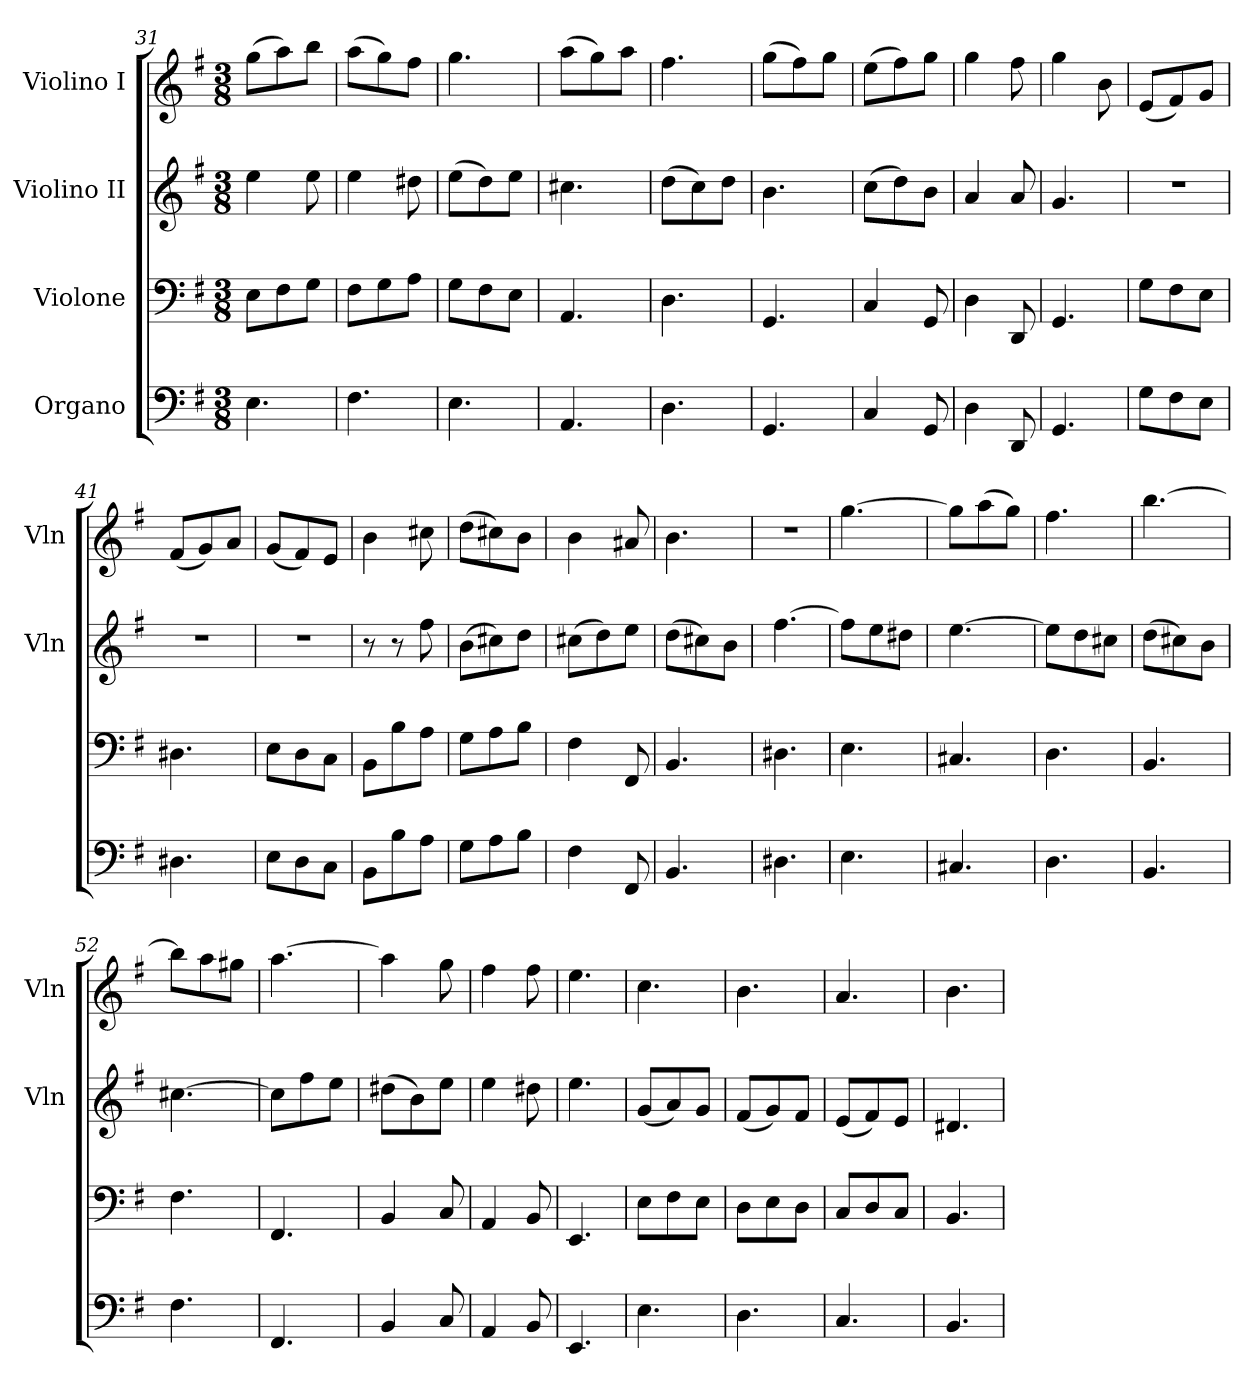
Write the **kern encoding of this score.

**kern	**kern	**kern	**kern
*part4	*part3	*part2	*part1
*staff4	*staff3	*staff2	*staff1
*I"Organo	*I"Violone	*I"Violino II	*I"Violino I
*	*	*I'Vln	*I'Vln
*clefF4	*clefF4	*clefG2	*clefG2
*k[f#]	*k[f#]	*k[f#]	*k[f#]
*M3/8	*M3/8	*M3/8	*M3/8
=31	=31	=31	=31
4.E	8EL	4ee	(8ggL
.	8F#	.	8aa)
.	8GJ	8ee	8bbJ
=32	=32	=32	=32
4.F#	8F#L	4ee	(8aaL
.	8G	.	8gg)
.	8AJ	8dd#X	8ff#J
=33	=33	=33	=33
4.E	8GL	(8eeL	4.gg
.	8F#	8dd)	.
.	8EJ	8eeJ	.
=34	=34	=34	=34
4.AA	4.AA	4.cc#X	(8aaL
.	.	.	8gg)
.	.	.	8aaJ
=35	=35	=35	=35
4.D	4.D	(8ddL	4.ff#
.	.	8cc)	.
.	.	8ddJ	.
=36	=36	=36	=36
4.GG	4.GG	4.b	(8ggL
.	.	.	8ff#)
.	.	.	8ggJ
=37	=37	=37	=37
4C	4C	(8ccL	(8eeL
.	.	8dd)	8ff#)
8GG	8GG	8bJ	8ggJ
=38	=38	=38	=38
4D	4D	4a	4gg
8DD	8DD	8a	8ff#
=39	=39	=39	=39
4.GG	4.GG	4.g	4gg
.	.	.	8b
=40	=40	=40	=40
8GL	8GL	4.r	(8eL
8F#	8F#	.	8f#)
8EJ	8EJ	.	8gJ
=41	=41	=41	=41
4.D#X	4.D#X	4.r	(8f#L
.	.	.	8g)
.	.	.	8aJ
=42	=42	=42	=42
8EL	8EL	4.r	(8gL
8D	8D	.	8f#)
8CJ	8CJ	.	8eJ
=43	=43	=43	=43
8BBL	8BBL	8r	4b
8B	8B	8r	.
8AJ	8AJ	8ff#	8cc#X
=44	=44	=44	=44
8GL	8GL	(8bL	(8ddL
8A	8A	8cc#X)	8cc#X)
8BJ	8BJ	8ddJ	8bJ
=45	=45	=45	=45
4F#	4F#	(8cc#XL	4b
.	.	8dd)	.
8FF#	8FF#	8eeJ	8a#X
=46	=46	=46	=46
4.BB	4.BB	(8ddL	4.b
.	.	8cc#X)	.
.	.	8bJ	.
=47	=47	=47	=47
4.D#X	4.D#X	[4.ff#	4.r
=48	=48	=48	=48
4.E	4.E	8ff#L]	[4.gg
.	.	8ee	.
.	.	8dd#XJ	.
=49	=49	=49	=49
4.C#X	4.C#X	[4.ee	8ggL]
.	.	.	(8aa
.	.	.	8ggJ)
=50	=50	=50	=50
4.D	4.D	8eeL]	4.ff#
.	.	8dd	.
.	.	8cc#XJ	.
=51	=51	=51	=51
4.BB	4.BB	(8ddL	[4.bb
.	.	8cc#X)	.
.	.	8bJ	.
=52	=52	=52	=52
4.F#	4.F#	[4.cc#X	8bbL]
.	.	.	8aa
.	.	.	8gg#XJ
=53	=53	=53	=53
4.FF#	4.FF#	8cc#L]	[4.aa
.	.	8ff#	.
.	.	8eeJ	.
=54	=54	=54	=54
4BB	4BB	(8dd#XL	4aa]
.	.	8b)	.
8C	8C	8eeJ	8gg
=55	=55	=55	=55
4AA	4AA	4ee	4ff#
8BB	8BB	8dd#X	8ff#
=56	=56	=56	=56
4.EE	4.EE	4.ee	4.ee
=57	=57	=57	=57
4.E	8EL	(8gL	4.cc
.	8F#	8a)	.
.	8EJ	8gJ	.
=58	=58	=58	=58
4.D	8DL	(8f#L	4.b
.	8E	8g)	.
.	8DJ	8f#J	.
=59	=59	=59	=59
4.C	8CL	(8eL	4.a
.	8D	8f#)	.
.	8CJ	8eJ	.
=60	=60	=60	=60
4.BB	4.BB	4.d#X	4.b
=	=	=	=
*-	*-	*-	*-
